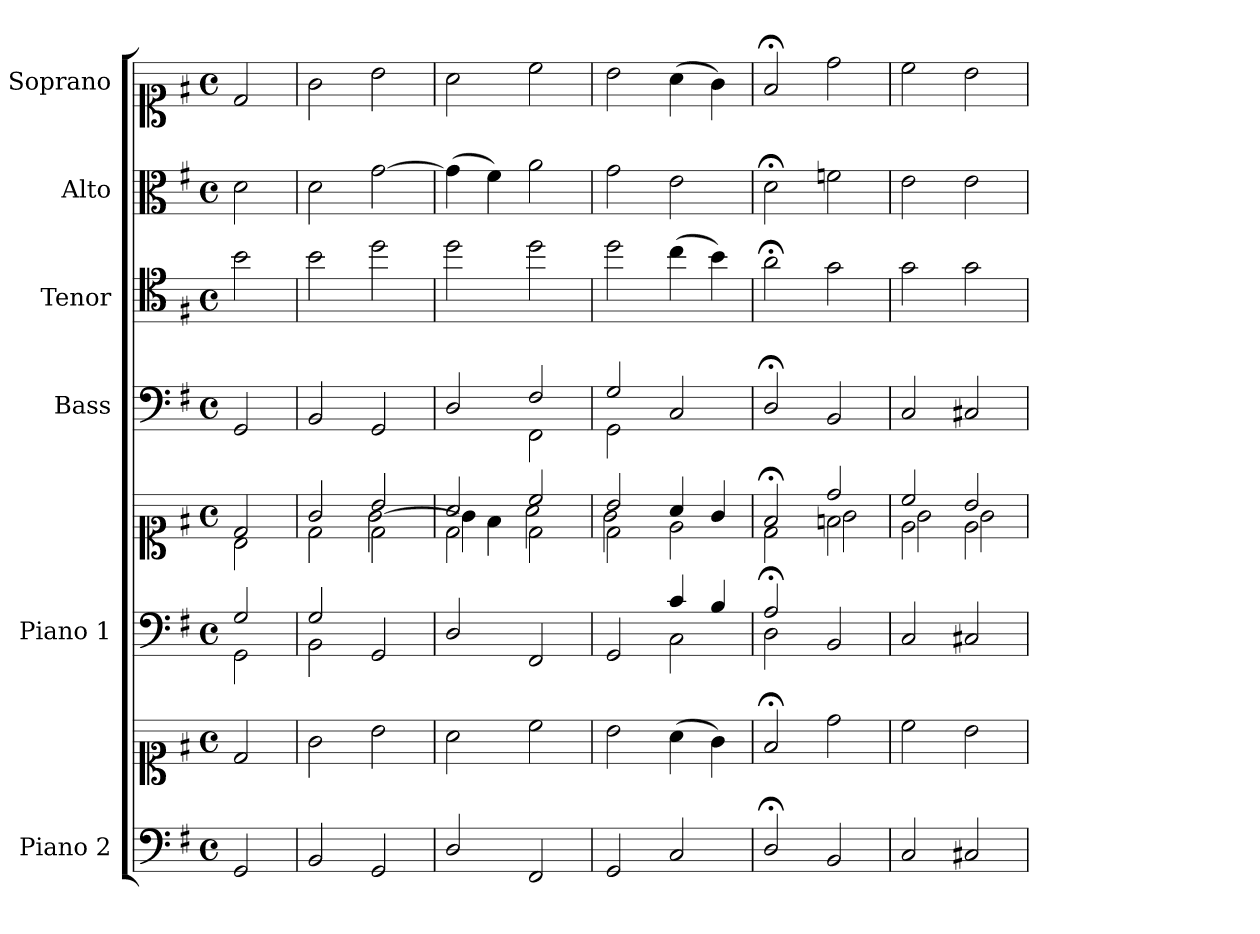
**kern	**kern	**kern	**kern	**kern	**kern	**kern	**kern
*part6	*part6	*part5	*part5	*part4	*part3	*part2	*part1
*staff8	*staff7	*staff6	*staff5	*staff4	*staff3	*staff2	*staff1
*I"Piano 2	*	*I"Piano 1	*	*I"Bass	*I"Tenor	*I"Alto	*I"Soprano
*I'Pno 2	*	*I'Pno 1	*	*I'B.	*I'T.	*I'A.	*I'S.
*clefF4	*clefC1	*clefF4	*clefC1	*clefF4	*clefC4	*clefC3	*clefC1
*	*	*	*	*	*ITrd7c12	*	*
*k[f#]	*k[f#]	*k[f#]	*k[f#]	*k[f#]	*k[f#]	*k[f#]	*k[f#]
*G:	*G:	*G:	*G:	*G:	*G:	*G:	*G:
*M4/4	*M4/4	*M4/4	*M4/4	*M4/4	*M4/4	*M4/4	*M4/4
*met(c)	*met(c)	*met(c)	*met(c)	*met(c)	*met(c)	*met(c)	*met(c)
=1	=1	=1	=1	=1	=1	=1	=1
*	*	*^	*^	*	*	*	*
2GG/	2d/	2G/	2GG\	2d/	2B\	2GG/	2B\	2d\	2d/
=2	=2	=2	=2	=2	=2	=2	=2	=2	=2
*	*	*	*	*	*^	*	*	*	*
2BB/	2g\	2G/	2BB\	2g/	2ryy	2d\	2BB/	2B\	2d\	2g\
2GG/	2b\	2ryy	2GG/	2b/	2d\	[<2g\	2GG/	2d\	[>2g\	2b\
*	*	*v	*v	*	*	*	*	*	*	*
=3	=3	=3	=3	=3	=3	=3	=3	=3	=3
*	*	*	*	*	*	*^	*	*	*
2D/	2a\	2D/	2a/	2d\	4g\]	2D/	2ryy	2d\	(4g\]	2a\
.	.	.	.	.	4f#\	.	.	.	4f#\)	.
2FF#/	2cc\	2FF#/	2cc/	2d\	2a\	2F#/	2FF#\	2d\	2a\	2cc\
=4	=4	=4	=4	=4	=4	=4	=4	=4	=4	=4
*	*	*^	*	*	*	*	*	*	*	*
2GG/	2b\	2ryy	2GG/	2b/	2d\	2g\	2G/	2GG\	2d\	2g\	2b\
2C/	(4a\	4c/	2C\	4a/	2ryy	2e\	2C/	2ryy	(4c\	2e\	(4a\
.	4g\)	4B/	.	4g/	.	.	.	.	4B\)	.	4g\)
*	*	*	*	*	*	*	*v	*v	*	*	*
=5	=5	=5	=5	=5	=5	=5	=5	=5	=5	=5
2D;/	2f#;</	2A;/	2D\	2f#;</	2ryy	2d\	2D;</	2A;<\	2d;<\	2f#;</
2BB/	2dd\	2ryy	2BB/	2dd/	2fn\	2g\	2BB/	2G\	2fn\	2dd\
*	*	*v	*v	*	*	*	*	*	*	*
=6	=6	=6	=6	=6	=6	=6	=6	=6	=6
2C/	2cc\	2C/	2cc/	2e\	2g\	2C/	2G\	2e\	2cc\
2C#X/	2b\	2C#X/	2b/	2e\	2g\	2C#X/	2G\	2e\	2b\
*	*	*	*v	*v	*v	*	*	*	*
=	=	=	=	=	=	=	=
*-	*-	*-	*-	*-	*-	*-	*-
